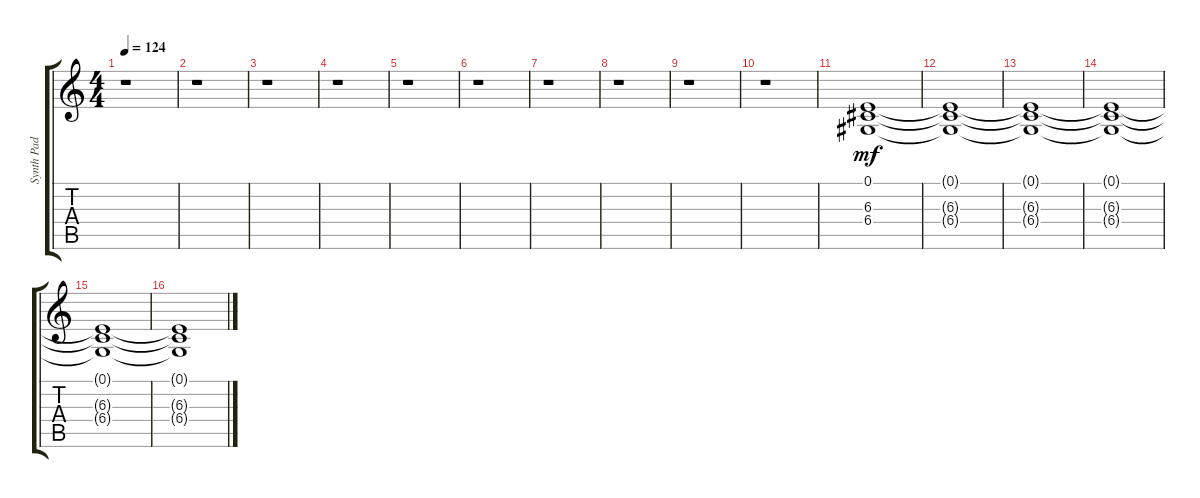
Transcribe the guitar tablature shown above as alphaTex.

\track ("Synth Pad" "Synth Pad") {instrument pad2warm}
\staff {score tabs}
\tuning (E4 B3 G3 D3 A2 E2) {hide}
\ts (4 4)
\tempo 124
\clef g2
\ks c
r.1{dy mf} |
r.1 |
r.1 |
r.1 |
r.1 |
r.1 |
r.1 |
r.1 |
r.1 |
r.1 |
(0.1 6.3 6.4).1 |
(0.1{t} 6.3{t} 6.4{t}).1 |
(0.1{t} 6.3{t} 6.4{t}).1 |
(0.1{t} 6.3{t} 6.4{t}).1 |
(0.1{t} 6.3{t} 6.4{t}).1 |
(0.1{t} 6.3{t} 6.4{t}).1
